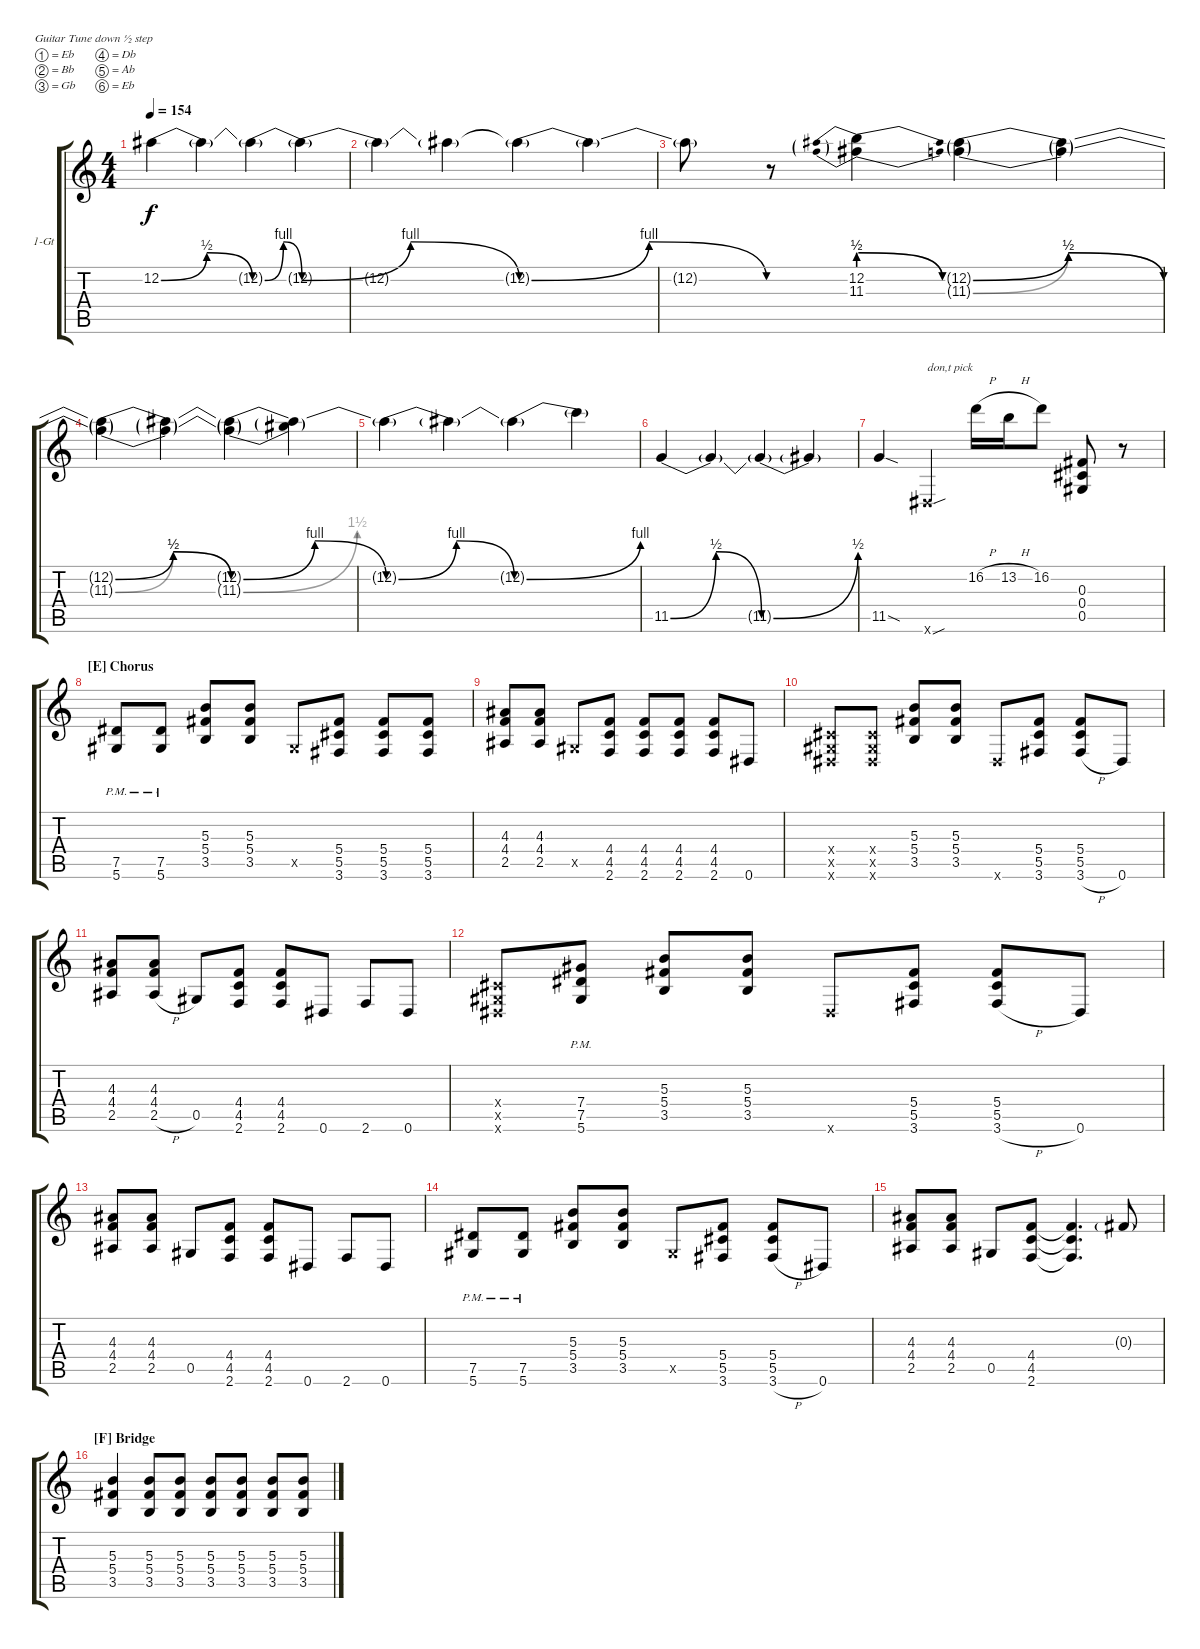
\defaultSystemsLayout 4
\bracketExtendMode groupsimilarinstruments
\firstSystemTrackNameOrientation horizontal
\otherSystemsTrackNameOrientation horizontal
\track ("1 Guitar" "1-Gt") {instrument distortionguitar}
\staff {score tabs}
\tuning (Eb4 Bb3 Gb3 Db3 Ab2 Eb2)
\ts (4 4)
\tempo 154
\clef g2
\scale
1.03909
\ks c
12.2{be (bendrelease 0 0 10.2 2 20.4 2 30 0) t}.4{dy f} 12.2{t}.4 12.2{be (bendrelease 0 0 10.2 4 20.4 4 30 0) t}.4 12.2{be (bendrelease 0 0 10.2 4 20.4 4 30 0) t}.4 |
\scale
0.960908 12.2{t}.4 12.2{t}.4 12.2{be (bendrelease 0 0 10.2 4 20.4 4 30 0) t}.4 12.2{t}.4 |
\scale
1.03909 12.2{t}.8 r.8 (12.2{be (prebendrelease 0 2 15 0)} 11.3{be (prebendrelease 0 2 15 0)}).4 (12.2{be (bendrelease 0 0 11.4 2 20.4 2 30 0) g} 11.3{be (bendrelease 0 0 10.799999999999999 2 20.4 2 30 0) g}).4 (12.2{t} 11.3{t}).4 |
\scale
0.960908 (11.3{be (bendrelease 0 0 11.4 2 20.4 2 30 0) t} 12.2{be (bendrelease 0 0 10.2 2 20.4 2 30 0) t}).4 (11.3{t} 12.2{t}).4 (11.3{be (bend 0 0 15.6 6) t} 12.2{be (bendrelease 0 0 13.2 4 20.4 4 30 0) t}).4 (11.3{t} 12.2{t}).4 |
\scale
1.03909 12.2{be (bendrelease 0 0 10.2 4 20.4 4 30 0) t}.4 12.2{t}.4 12.2{be (bend 0 0 15 4) t}.4 12.2{t}.4 |
\scale
0.960908 11.5{be (bendrelease 0 0 10.799999999999999 2 20.4 2 30 0)}.4 11.5{t}.4 11.5{be (bend 0 0 16.2 2) t}.4 11.5{t}.4 |
\scale
1.03909 11.5{sod}.4 0.6{sou x}.4{txt "don,t pick"} 16.2{h}.16 13.2{h}.16 16.2.8 (0.5 0.4 0.3).8 r.8 |
\section ("E" "Chorus")
\scale
0.960908 (5.6{pm} 7.5{pm}).8 (5.6{pm} 7.5{pm}).8 (3.5 5.4 5.3).8 (3.5 5.4 5.3).8 0.5{x}.8 (3.6 5.5 5.4).8 (3.6 5.5 5.4).8 (3.6 5.5 5.4).8 |
\scale
1.03909 (2.5 4.4 4.3).8 (4.4 4.3 2.5).8 0.5{x}.8 (2.6 4.5 4.4).8 (2.6 4.5 4.4).8 (2.6 4.5 4.4).8 (2.6 4.5 4.4).8 0.6.8 |
\scale
0.960908 (0.6{x} 0.5{x} 0.4{x}).8 (0.6{x} 0.5{x} 0.4{x}).8 (3.5 5.4 5.3).8 (3.5 5.4 5.3).8 0.6{x}.8 (3.6 5.5 5.4).8 (3.6{h} 5.5 5.4).8 0.6.8 |
\scale
1.03909 (2.5 4.4 4.3).8 (2.5{h} 4.4 4.3).8 0.5.8 (2.6 4.4 4.5).8 (2.6 4.5 4.4).8 0.6.8 2.6.8 0.6.8 |
\scale
0.960908 (0.6{x} 0.5{x} 0.4{x}).8 (5.6{pm} 7.5{pm} 7.4{pm}).8 (3.5 5.4 5.3).8 (3.5 5.4 5.3).8 0.6{x}.8 (3.6 5.5 5.4).8 (3.6{h} 5.5 5.4).8 0.6.8 |
\scale
1.03909 (2.5 4.4 4.3).8 (4.4 4.3 2.5).8 0.5.8 (2.6 4.5 4.4).8 (2.6 4.5 4.4).8 0.6.8 2.6.8 0.6.8 |
\scale
0.960908 (5.6{pm} 7.5{pm}).8 (5.6{pm} 7.5{pm}).8 (3.5 5.4 5.3).8 (3.5 5.4 5.3).8 0.5{x}.8 (3.6 5.5 5.4).8 (5.4 5.5 3.6{h}).8 0.6.8 |
\scale
1.03909 (2.5 4.4 4.3).8 (2.5 4.4 4.3).8 0.5.8 (2.6 4.5 4.4).8 (2.6{t} 4.5{t} 4.4{t}).4{d} 0.3{g}.8 |
\section ("F" "Bridge")
\scale
0.960908 (3.5 5.4 5.3).4 (3.5 5.4 5.3).8 (3.5 5.3 5.4).8 (3.5 5.4 5.3).8 (3.5 5.4 5.3).8 (3.5 5.4 5.3).8 (3.5 5.4 5.3).8
